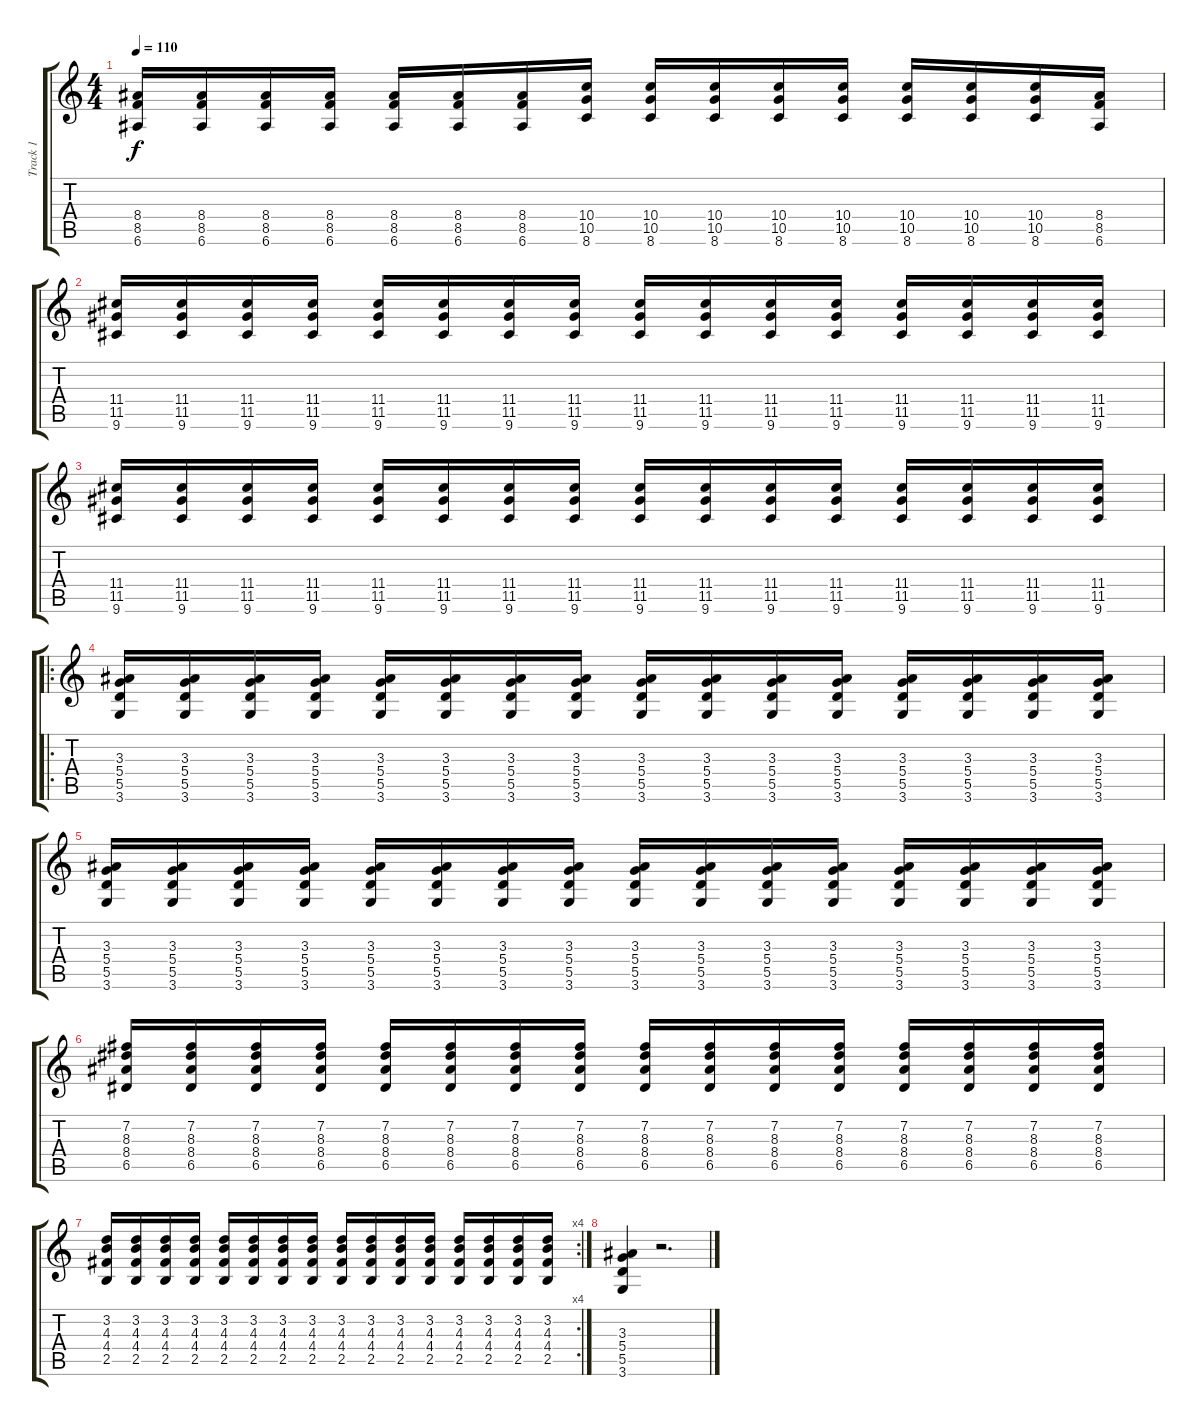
\track ("Track 1" "Track 1") {instrument distortionguitar}
\staff {score tabs}
\tuning (E4 B3 G3 D3 A2 E2) {hide}
\ts (4 4)
\tempo 110
\clef g2
\ks c
(8.4 8.5 6.6).16{dy f} (8.4 8.5 6.6).16 (8.4 8.5 6.6).16 (8.4 8.5 6.6).16 (8.4 8.5 6.6).16 (8.4 8.5 6.6).16 (8.4 8.5 6.6).16 (10.4 10.5 8.6).16 (10.4 10.5 8.6).16 (10.4 10.5 8.6).16 (10.4 10.5 8.6).16 (10.4 10.5 8.6).16 (10.4 10.5 8.6).16 (10.4 10.5 8.6).16 (10.4 10.5 8.6).16 (8.4 8.5 6.6).16 |
(11.4 11.5 9.6).16 (11.4 11.5 9.6).16 (11.4 11.5 9.6).16 (11.4 11.5 9.6).16 (11.4 11.5 9.6).16 (11.4 11.5 9.6).16 (11.4 11.5 9.6).16 (11.4 11.5 9.6).16 (11.4 11.5 9.6).16 (11.4 11.5 9.6).16 (11.4 11.5 9.6).16 (11.4 11.5 9.6).16 (11.4 11.5 9.6).16 (11.4 11.5 9.6).16 (11.4 11.5 9.6).16 (11.4 11.5 9.6).16 |
(11.4 11.5 9.6).16 (11.4 11.5 9.6).16 (11.4 11.5 9.6).16 (11.4 11.5 9.6).16 (11.4 11.5 9.6).16 (11.4 11.5 9.6).16 (11.4 11.5 9.6).16 (11.4 11.5 9.6).16 (11.4 11.5 9.6).16 (11.4 11.5 9.6).16 (11.4 11.5 9.6).16 (11.4 11.5 9.6).16 (11.4 11.5 9.6).16 (11.4 11.5 9.6).16 (11.4 11.5 9.6).16 (11.4 11.5 9.6).16 |
\ro
(3.3 5.4 5.5 3.6).16 (3.3 5.4 5.5 3.6).16 (3.3 5.4 5.5 3.6).16 (3.3 5.4 5.5 3.6).16 (3.3 5.4 5.5 3.6).16 (3.3 5.4 5.5 3.6).16 (3.3 5.4 5.5 3.6).16 (3.3 5.4 5.5 3.6).16 (3.3 5.4 5.5 3.6).16 (3.3 5.4 5.5 3.6).16 (3.3 5.4 5.5 3.6).16 (3.3 5.4 5.5 3.6).16 (3.3 5.4 5.5 3.6).16 (3.3 5.4 5.5 3.6).16 (3.3 5.4 5.5 3.6).16 (3.3 5.4 5.5 3.6).16 |
(3.3 5.4 5.5 3.6).16 (3.3 5.4 5.5 3.6).16 (3.3 5.4 5.5 3.6).16 (3.3 5.4 5.5 3.6).16 (3.3 5.4 5.5 3.6).16 (3.3 5.4 5.5 3.6).16 (3.3 5.4 5.5 3.6).16 (3.3 5.4 5.5 3.6).16 (3.3 5.4 5.5 3.6).16 (3.3 5.4 5.5 3.6).16 (3.3 5.4 5.5 3.6).16 (3.3 5.4 5.5 3.6).16 (3.3 5.4 5.5 3.6).16 (3.3 5.4 5.5 3.6).16 (3.3 5.4 5.5 3.6).16 (3.3 5.4 5.5 3.6).16 |
(7.2 8.3 8.4 6.5).16 (7.2 8.3 8.4 6.5).16 (7.2 8.3 8.4 6.5).16 (7.2 8.3 8.4 6.5).16 (7.2 8.3 8.4 6.5).16 (7.2 8.3 8.4 6.5).16 (7.2 8.3 8.4 6.5).16 (7.2 8.3 8.4 6.5).16 (7.2 8.3 8.4 6.5).16 (7.2 8.3 8.4 6.5).16 (7.2 8.3 8.4 6.5).16 (7.2 8.3 8.4 6.5).16 (7.2 8.3 8.4 6.5).16 (7.2 8.3 8.4 6.5).16 (7.2 8.3 8.4 6.5).16 (7.2 8.3 8.4 6.5).16 |
\rc 4
(3.2 4.3 4.4 2.5).16 (3.2 4.3 4.4 2.5).16 (3.2 4.3 4.4 2.5).16 (3.2 4.3 4.4 2.5).16 (3.2 4.3 4.4 2.5).16 (3.2 4.3 4.4 2.5).16 (3.2 4.3 4.4 2.5).16 (3.2 4.3 4.4 2.5).16 (3.2 4.3 4.4 2.5).16 (3.2 4.3 4.4 2.5).16 (3.2 4.3 4.4 2.5).16 (3.2 4.3 4.4 2.5).16 (3.2 4.3 4.4 2.5).16 (3.2 4.3 4.4 2.5).16 (3.2 4.3 4.4 2.5).16 (3.2 4.3 4.4 2.5).16 |
(3.3 5.4 5.5 3.6).4 r.2{d}
